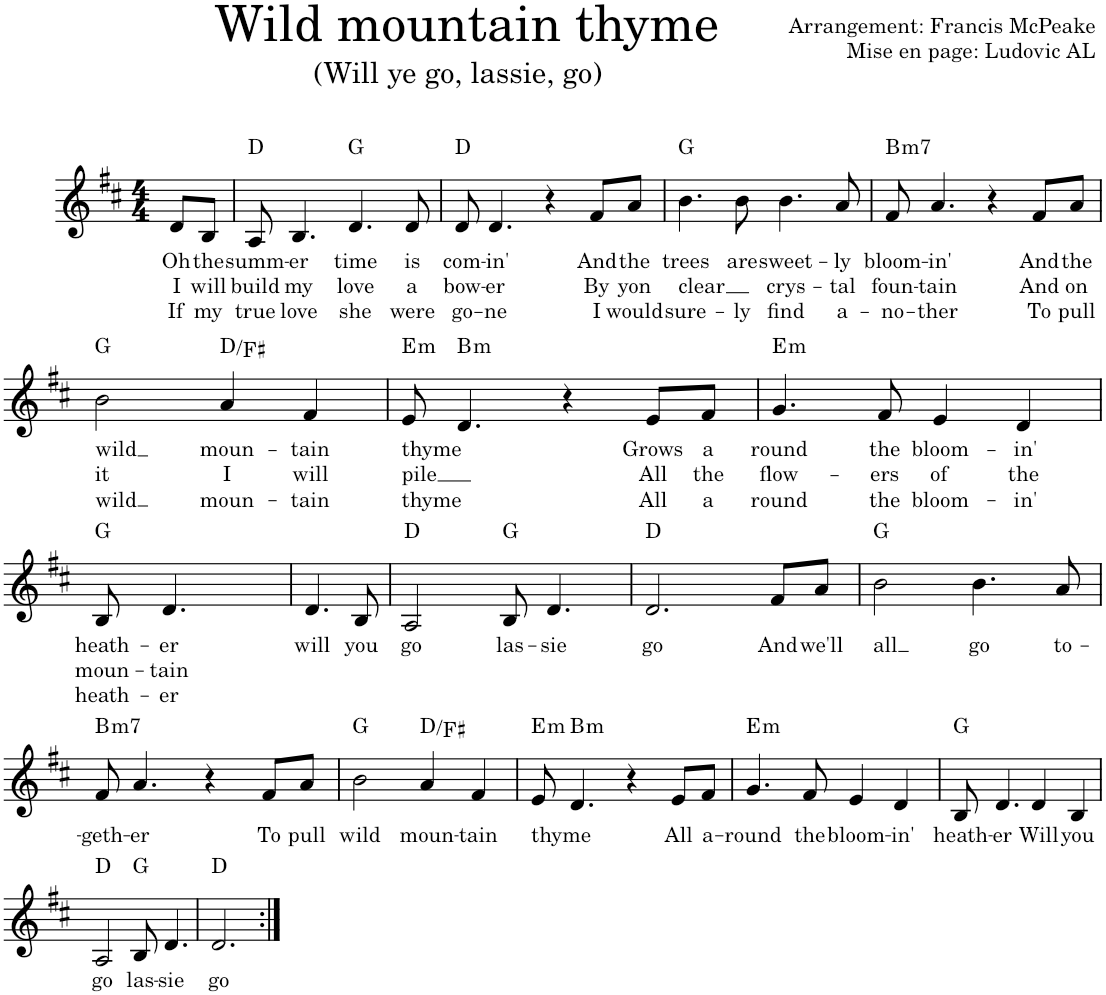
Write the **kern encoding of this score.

**kern	**text	**text	**text	**harte
*part1	*part1	*part1	*part1	*part1
*staff1	*staff1	*staff1	*staff1	*
*I"Piano	*	*	*	*
*I'Pno.	*	*	*	*
*clefG2	*	*	*	*
*k[f#c#]	*	*	*	*
*M4/4	*	*	*	*
=1	=1	=1	=1	=1
!	!LO:LY:b	!LO:LY:b	!LO:LY:b	!
8d/L	Oh	I	If	.
!	!LO:LY:b	!LO:LY:b	!LO:LY:b	!
8B/J	the	will	my	.
=2	=2	=2	=2	=2
!	!LO:LY:b	!LO:LY:b	!LO:LY:b	!
8A/	summ-	build	true	D:maj
!	!LO:LY:b	!LO:LY:b	!LO:LY:b	!
4.B/	-er	my	love	.
!	!LO:LY:b	!LO:LY:b	!LO:LY:b	!
4.d/	time	love	she	G:maj
!	!LO:LY:b	!LO:LY:b	!LO:LY:b	!
8d/	is	a	were	.
=3	=3	=3	=3	=3
!	!LO:LY:b	!LO:LY:b	!LO:LY:b	!
8d/	com-	bow-	go-	D:maj
!	!LO:LY:b	!LO:LY:b	!LO:LY:b	!
4.d/	-in'	-er	-ne	.
4r	.	.	.	.
!	!LO:LY:b	!LO:LY:b	!LO:LY:b	!
8f#/L	And	By	I	.
!	!LO:LY:b	!LO:LY:b	!LO:LY:b	!
8a/J	the	yon	would	.
=4	=4	=4	=4	=4
!	!LO:LY:b	!LO:LY:b	!LO:LY:b	!
4.b\	trees	clear	sure-	G:maj
!	!LO:LY:b	!	!LO:LY:b	!
8b\	are	.	-ly	.
!	!LO:LY:b	!LO:LY:b	!LO:LY:b	!
4.b\	sweet-	crys-	find	.
!	!LO:LY:b	!LO:LY:b	!LO:LY:b	!
8a/	-ly	-tal	a-	.
=5	=5	=5	=5	=5
!	!LO:LY:b	!LO:LY:b	!LO:LY:b	!LO:H:kt=m7
8f#/	bloom-	foun-	-no-	B:min7
!	!LO:LY:b	!LO:LY:b	!LO:LY:b	!
4.a/	-in'	-tain	-ther	.
4r	.	.	.	.
!	!LO:LY:b	!LO:LY:b	!LO:LY:b	!
8f#/L	And	And	To	.
!	!LO:LY:b	!LO:LY:b	!LO:LY:b	!
8a/J	the	on	pull	.
!!LO:LB:g=z
=6	=6	=6	=6	=6
!	!LO:LY:b	!LO:LY:b	!LO:LY:b	!
2b\	wild	it	wild	G:maj
!	!LO:LY:b	!LO:LY:b	!LO:LY:b	!
4a/	moun-	I	moun-	D:maj/3
!	!LO:LY:b	!LO:LY:b	!LO:LY:b	!
4f#/	-tain	will	-tain	.
=7	=7	=7	=7	=7
!	!LO:LY:b	!LO:LY:b	!LO:LY:b	!LO:H:kt=m
8e/	thyme	pile	thyme	E:min
!	!	!	!	!LO:H:kt=m
4.d/	.	.	.	B:min
4r	.	.	.	.
!	!LO:LY:b	!LO:LY:b	!LO:LY:b	!
8e/L	Grows	All	All	.
!	!LO:LY:b	!LO:LY:b	!LO:LY:b	!
8f#/J	a	the	a	.
=8	=8	=8	=8	=8
!	!LO:LY:b	!LO:LY:b	!LO:LY:b	!LO:H:kt=m
4.g/	-round	flow-	-round	E:min
!	!LO:LY:b	!LO:LY:b	!LO:LY:b	!
8f#/	the	-ers	the	.
!	!LO:LY:b	!LO:LY:b	!LO:LY:b	!
4e/	bloom-	of	bloom-	.
!	!LO:LY:b	!LO:LY:b	!LO:LY:b	!
4d/	-in'	the	-in'	.
!!LO:LB:g=z
=9	=9	=9	=9	=9
!	!LO:LY:b	!LO:LY:b	!LO:LY:b	!
8B/	heath-	moun-	heath-	G:maj
!	!LO:LY:b	!LO:LY:b	!LO:LY:b	!
4.d/	-er	-tain	-er	.
=10	=10	=10	=10	=10
!	!LO:LY:b	!	!	!
4.d/	will	.	.	.
!	!LO:LY:b	!	!	!
8B/	you	.	.	.
=11	=11	=11	=11	=11
!	!LO:LY:b	!	!	!
2A/	go	.	.	D:maj
!	!LO:LY:b	!	!	!
8B/	las-	.	.	G:maj
!	!LO:LY:b	!	!	!
4.d/	-sie	.	.	.
=12	=12	=12	=12	=12
!	!LO:LY:b	!	!	!
2.d/	go	.	.	D:maj
!	!LO:LY:b	!	!	!
8f#/L	And	.	.	.
!	!LO:LY:b	!	!	!
8a/J	we'll	.	.	.
=13	=13	=13	=13	=13
!	!LO:LY:b	!	!	!
2b\	all	.	.	G:maj
!	!LO:LY:b	!	!	!
4.b\	go	.	.	.
!	!LO:LY:b	!	!	!
8a/	to-	.	.	.
!!LO:LB:g=z
=14	=14	=14	=14	=14
!	!LO:LY:b	!	!	!LO:H:kt=m7
8f#/	-geth-	.	.	B:min7
!	!LO:LY:b	!	!	!
4.a/	-er	.	.	.
4r	.	.	.	.
!	!LO:LY:b	!	!	!
8f#/L	To	.	.	.
!	!LO:LY:b	!	!	!
8a/J	pull	.	.	.
=15	=15	=15	=15	=15
!	!LO:LY:b	!	!	!
2b\	wild	.	.	G:maj
!	!LO:LY:b	!	!	!
4a/	moun-	.	.	D:maj/3
!	!LO:LY:b	!	!	!
4f#/	-tain	.	.	.
=16	=16	=16	=16	=16
!	!LO:LY:b	!	!	!LO:H:kt=m
8e/	thyme	.	.	E:min
!	!	!	!	!LO:H:kt=m
4.d/	.	.	.	B:min
4r	.	.	.	.
!	!LO:LY:b	!	!	!
8e/L	All	.	.	.
!	!LO:LY:b	!	!	!
8f#/J	a-	.	.	.
=17	=17	=17	=17	=17
!	!LO:LY:b	!	!	!LO:H:kt=m
4.g/	-round	.	.	E:min
!	!LO:LY:b	!	!	!
8f#/	the	.	.	.
!	!LO:LY:b	!	!	!
4e/	bloom-	.	.	.
!	!LO:LY:b	!	!	!
4d/	-in'	.	.	.
=18	=18	=18	=18	=18
!	!LO:LY:b	!	!	!
8B/	heath-	.	.	G:maj
!	!LO:LY:b	!	!	!
4.d/	-er	.	.	.
!	!LO:LY:b	!	!	!
4d/	Will	.	.	.
!	!LO:LY:b	!	!	!
4B/	you	.	.	.
!!LO:LB:g=z
=19	=19	=19	=19	=19
!	!LO:LY:b	!	!	!
2A/	go	.	.	D:maj
!	!LO:LY:b	!	!	!
8B/	las-	.	.	G:maj
!	!LO:LY:b	!	!	!
4.d/	-sie	.	.	.
=20	=20	=20	=20	=20
!	!LO:LY:b	!	!	!
2.d/	go	.	.	D:maj
=:|!	=:|!	=:|!	=:|!	=:|!
*-	*-	*-	*-	*-
